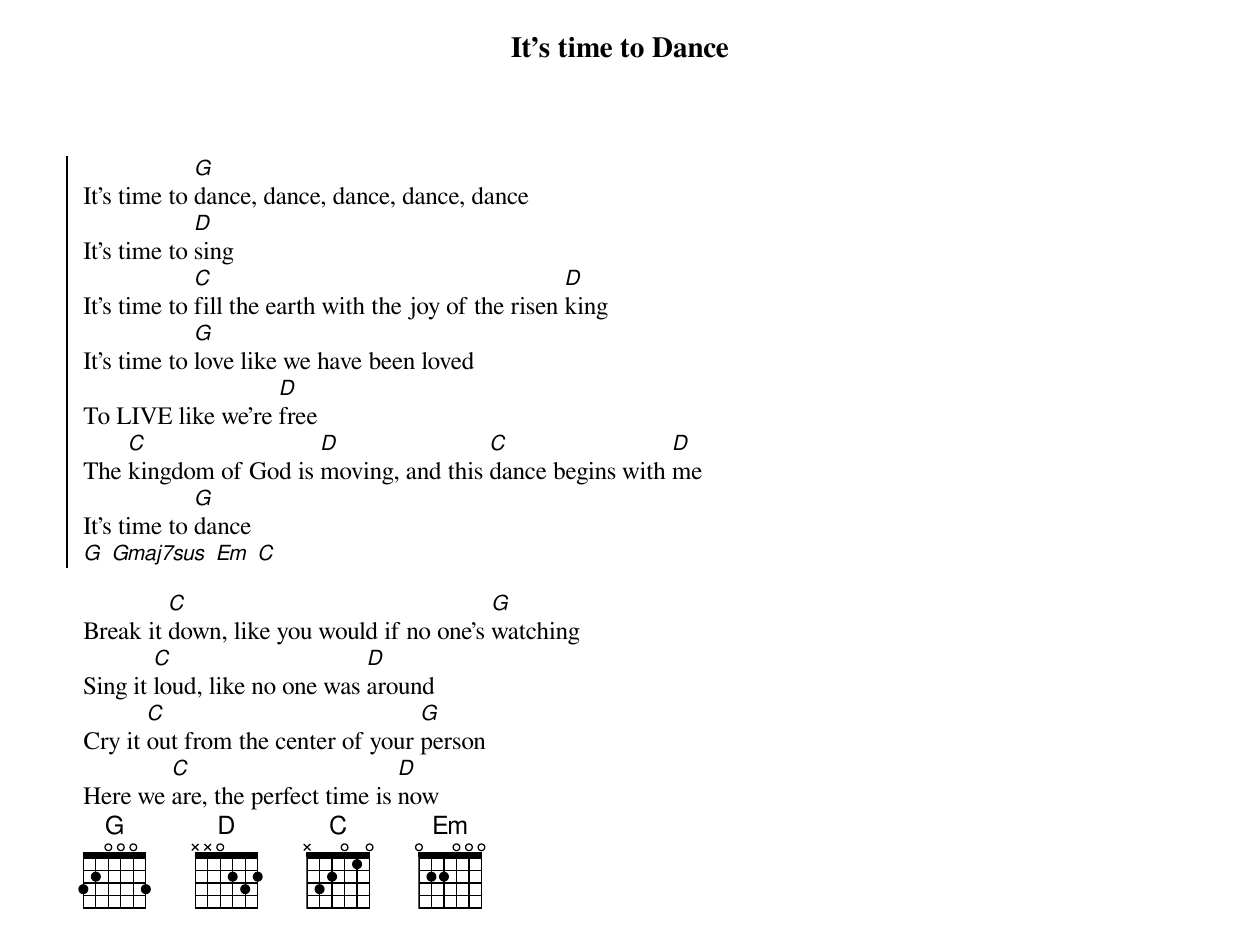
{title: It’s time to Dance}
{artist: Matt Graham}
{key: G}

{start_of_chorus}
It’s time to [G]dance, dance, dance, dance, dance
It’s time to [D]sing
It’s time to [C]fill the earth with the joy of the risen [D]king
It’s time to [G]love like we have been loved
To LIVE like we’re [D]free
The [C]kingdom of God is [D]moving, and this [C]dance begins with [D]me
It’s time to [G]dance
[G] [Gmaj7sus] [Em] [C]
{end_of_chorus}

{start_of_bridge}
Break it [C]down, like you would if no one’s [G]watching
Sing it [C]loud, like no one was [D]around
Cry it [C]out from the center of your [G]person
Here we [C]are, the perfect time is [D]now
{end_of_bridge}
